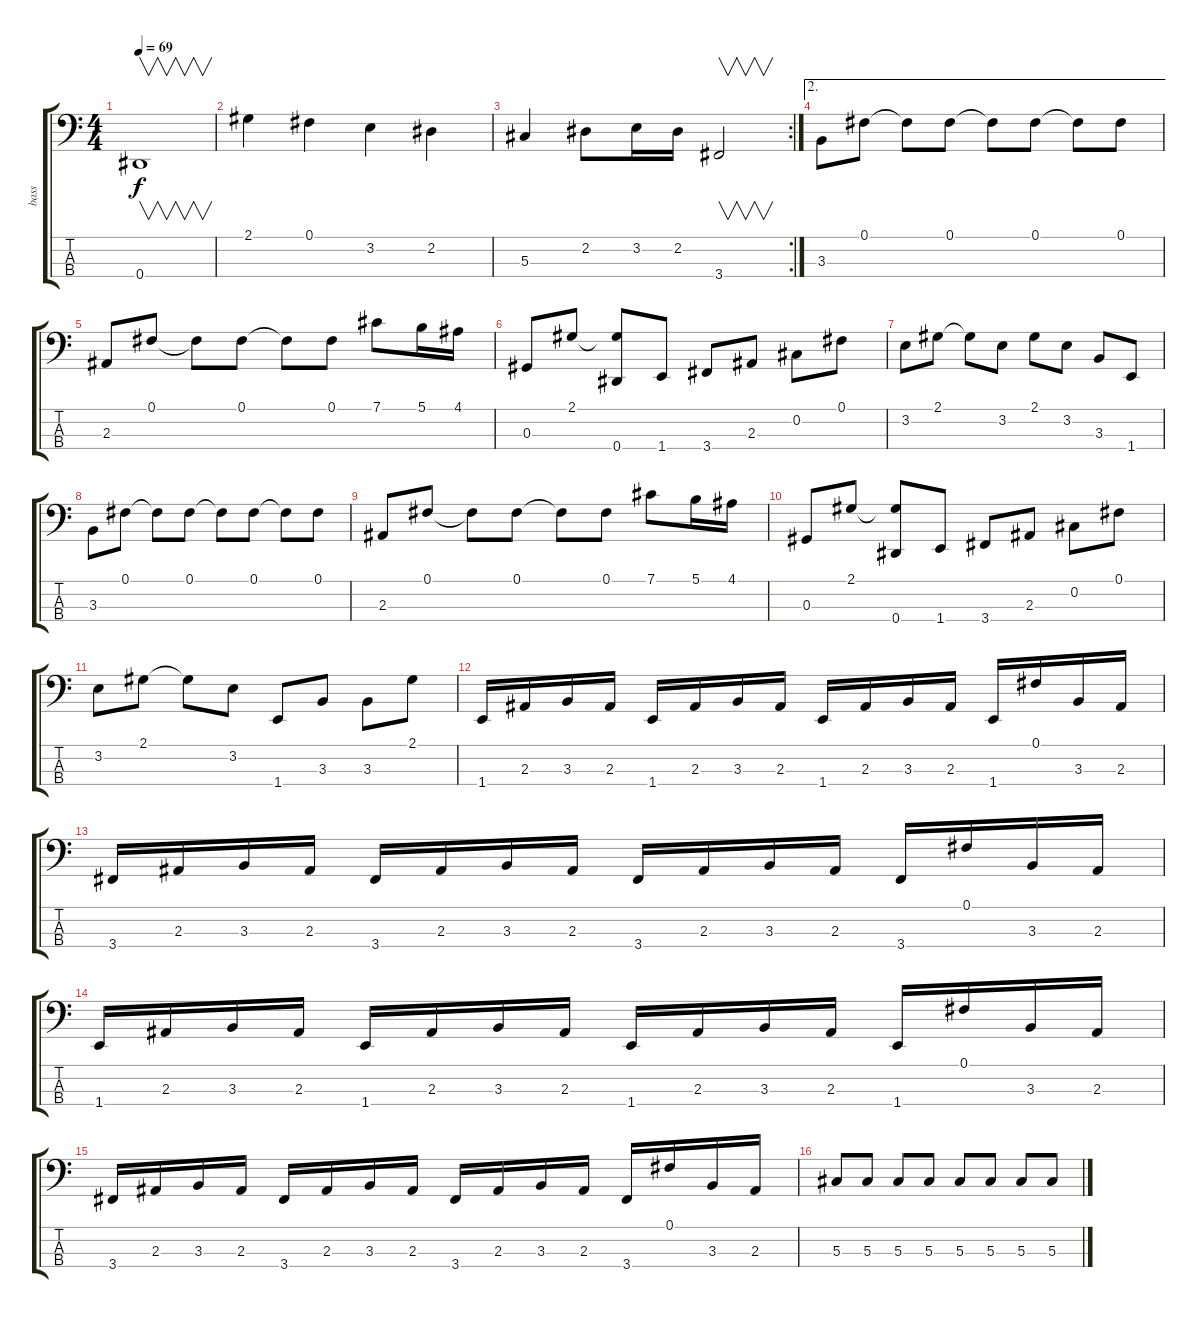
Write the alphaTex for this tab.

\track ("bass" "bass") {instrument electricbassfinger}
\staff {score tabs}
\tuning (Gb2 Db2 Ab1 Eb1) {hide}
\ts (4 4)
\tempo 69
\clef f4
\ks c
0.4.1{v dy f} |
2.1.4 0.1.4 3.2.4 2.2.4 |
\rc 2
5.3.4 2.2.8 3.2.16 2.2.16 3.4.2{v} |
\ae 2
3.3.8 0.1.8 0.1{t}.8 0.1.8 0.1{t}.8 0.1.8 0.1{t}.8 0.1.8 |
2.3.8 0.1.8 0.1{t}.8 0.1.8 0.1{t}.8 0.1.8 7.1.8 5.1.16 4.1.16 |
0.3.8 2.1.8 (2.1{t} 0.4).8 1.4.8 3.4.8 2.3.8 0.2.8 0.1.8 |
3.2.8 2.1.8 2.1{t}.8 3.2.8 2.1.8 3.2.8 3.3.8 1.4.8 |
3.3.8 0.1.8 0.1{t}.8 0.1.8 0.1{t}.8 0.1.8 0.1{t}.8 0.1.8 |
2.3.8 0.1.8 0.1{t}.8 0.1.8 0.1{t}.8 0.1.8 7.1.8 5.1.16 4.1.16 |
0.3.8 2.1.8 (2.1{t} 0.4).8 1.4.8 3.4.8 2.3.8 0.2.8 0.1.8 |
3.2.8 2.1.8 2.1{t}.8 3.2.8 1.4.8 3.3.8 3.3.8 2.1.8 |
1.4.16 2.3.16 3.3.16 2.3.16 1.4.16 2.3.16 3.3.16 2.3.16 1.4.16 2.3.16 3.3.16 2.3.16 1.4.16 0.1.16 3.3.16 2.3.16 |
3.4.16 2.3.16 3.3.16 2.3.16 3.4.16 2.3.16 3.3.16 2.3.16 3.4.16 2.3.16 3.3.16 2.3.16 3.4.16 0.1.16 3.3.16 2.3.16 |
1.4.16 2.3.16 3.3.16 2.3.16 1.4.16 2.3.16 3.3.16 2.3.16 1.4.16 2.3.16 3.3.16 2.3.16 1.4.16 0.1.16 3.3.16 2.3.16 |
3.4.16 2.3.16 3.3.16 2.3.16 3.4.16 2.3.16 3.3.16 2.3.16 3.4.16 2.3.16 3.3.16 2.3.16 3.4.16 0.1.16 3.3.16 2.3.16 |
5.3.8 5.3.8 5.3.8 5.3.8 5.3.8 5.3.8 5.3.8 5.3.8
